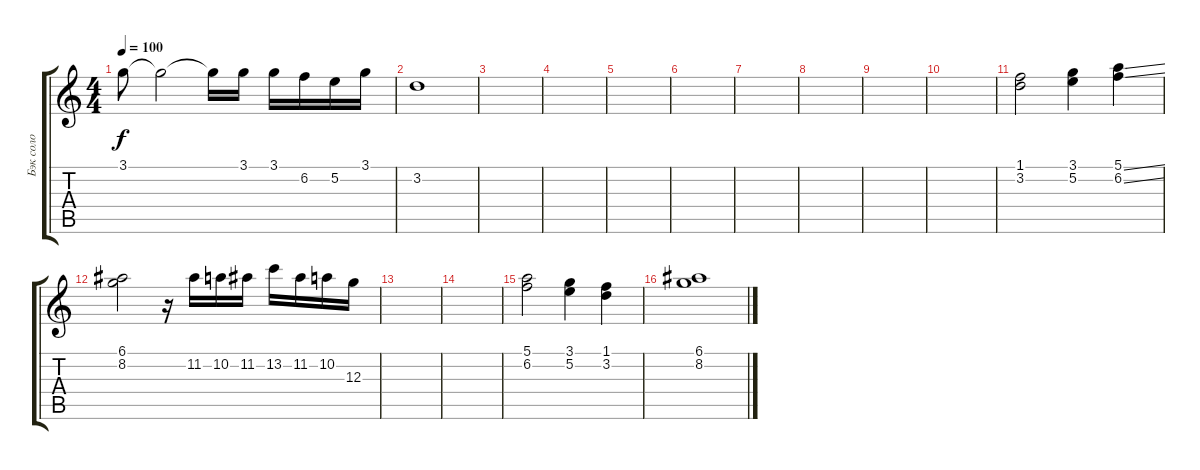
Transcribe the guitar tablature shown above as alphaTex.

\track ("Бэк соло" "Бэк соло") {instrument acousticguitarsteel}
\staff {score tabs}
\tuning (E4 B3 G3 D3 A2 E2) {hide}
\ts (4 4)
\tempo 100
\clef g2
\ks c
3.1.8{dy f} 3.1{t}.2 3.1{t}.16 3.1.16 3.1.16 6.2.16 5.2.16 3.1.16 |
3.2.1 |
|
|
|
|
|
|
|
|
(1.1 3.2).2 (3.1 5.2).4 (5.1{ss} 6.2{ss}).4 |
(6.1 8.2).2 r.16 11.2.16 10.2.16 11.2.16 13.2.16 11.2.16 10.2.16 12.3.16 |
|
|
(5.1 6.2).2 (3.1 5.2).4 (1.1 3.2).4 |
(6.1 8.2).1
